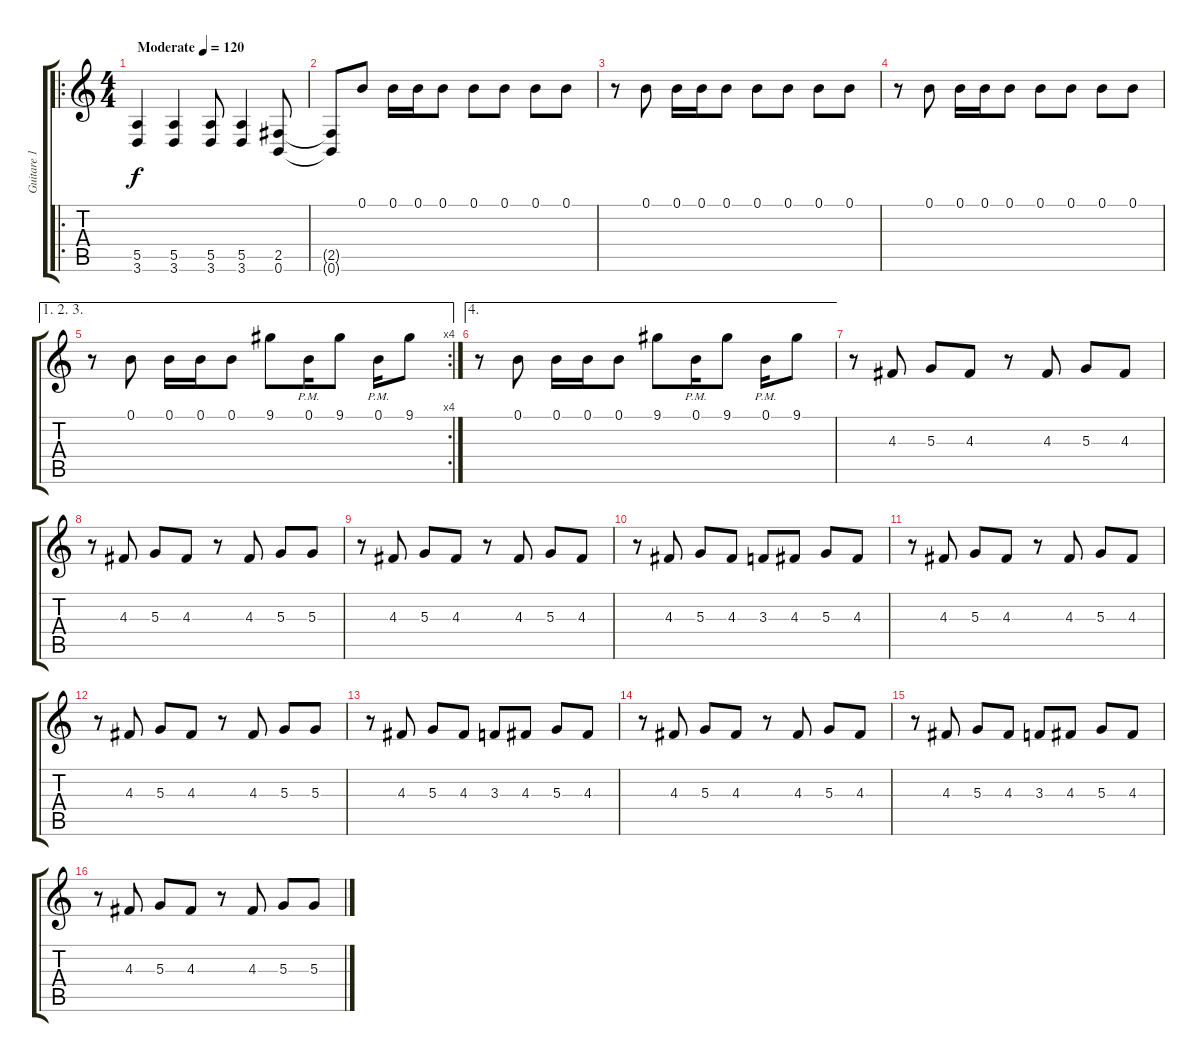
\track ("Guitare 1" "Guitare 1") {instrument distortionguitar}
\staff {score tabs}
\tuning (B3 Gb3 D3 A2 E2 B1) {hide}
\ro
\ts (4 4)
\tempo (120 "Moderate")
\clef g2
\ks c
(5.5 3.6).4{dy f instrument distortionguitar} (5.5 3.6).4 (5.5 3.6).8 (5.5 3.6).4 (2.5 0.6).8 |
(2.5{t} 0.6{t}).8 0.1.8 0.1.16 0.1.16 0.1.8 0.1.8 0.1.8 0.1.8 0.1.8 |
r.8 0.1.8 0.1.16 0.1.16 0.1.8 0.1.8 0.1.8 0.1.8 0.1.8 |
r.8 0.1.8 0.1.16 0.1.16 0.1.8 0.1.8 0.1.8 0.1.8 0.1.8 |
\ae (1 2 3)
\rc 4
r.8 0.1.8 0.1.16 0.1.16 0.1.8 9.1.8 0.1{pm}.16 9.1.8 0.1{pm}.16 9.1.8 |
\ae 4
r.8 0.1.8 0.1.16 0.1.16 0.1.8 9.1.8 0.1{pm}.16 9.1.8 0.1{pm}.16 9.1.8 |
r.8 4.3.8 5.3.8 4.3.8 r.8 4.3.8 5.3.8 4.3.8 |
r.8 4.3.8 5.3.8 4.3.8 r.8 4.3.8 5.3.8 5.3.8 |
r.8 4.3.8 5.3.8 4.3.8 r.8 4.3.8 5.3.8 4.3.8 |
r.8 4.3.8 5.3.8 4.3.8 3.3.8 4.3.8 5.3.8 4.3.8 |
r.8 4.3.8 5.3.8 4.3.8 r.8 4.3.8 5.3.8 4.3.8 |
r.8 4.3.8 5.3.8 4.3.8 r.8 4.3.8 5.3.8 5.3.8 |
r.8 4.3.8 5.3.8 4.3.8 3.3.8 4.3.8 5.3.8 4.3.8 |
r.8 4.3.8 5.3.8 4.3.8 r.8 4.3.8 5.3.8 4.3.8 |
r.8 4.3.8 5.3.8 4.3.8 3.3.8 4.3.8 5.3.8 4.3.8 |
r.8 4.3.8 5.3.8 4.3.8 r.8 4.3.8 5.3.8 5.3.8
